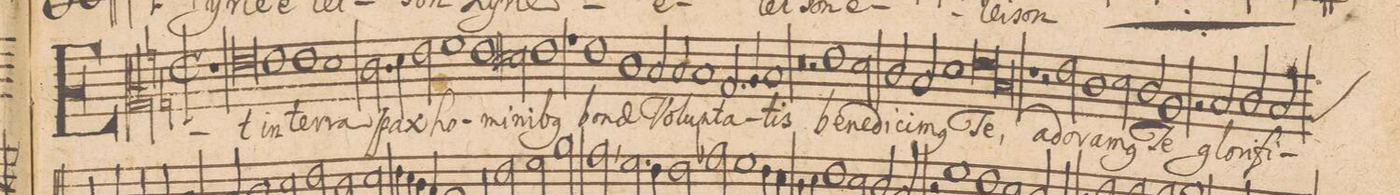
**kern	**text
*I"ALTVS.	*
*clefC2	*
*k[bn]	*
*met(C|)	*
*M2/1	*
1r	.
0g	Et
=2-	=2-
1g	in
=3-	=3-
1g	ter-
1f	-ra
=4-	=4-
*2\right	*
2.e\	pax
4f\	.
2g\	ho-
1a\	.
=5-	=5-
1g	-mi-
2f#X\	-ni-
=6-	=6-
1g	-b(us)
1rb	.
=7-	=7-
1g	bo-
1e	-nae
=8-	=8-
2d/	Vo-
2d/	-lun-
1d	-ta-
=9-	=9-
2.B/	.
4c/	.
1d	-tis
=10-	=10-
0r	.
=11-	=11-
2r	.
1g	be-
2fny\	-ne-
=12-	=12-
2e/	-di-
2d/	-ci-
1f	-m(us)
=13-	=13-
*lig	*
1g	Te,
1d	.
*Xlig	*
=14-	=14-
1r	.
2r	.
2g\	a-
=15-	=15-
1e	-do-
2f\	-ra-
2e/	-m(us)
=16-	=16-
1c	Te
2rd	.
2d/	glo-
=17-	=17-
2e/	-ri-
*custos:c	*
2d/	-fi-
*-	*-
